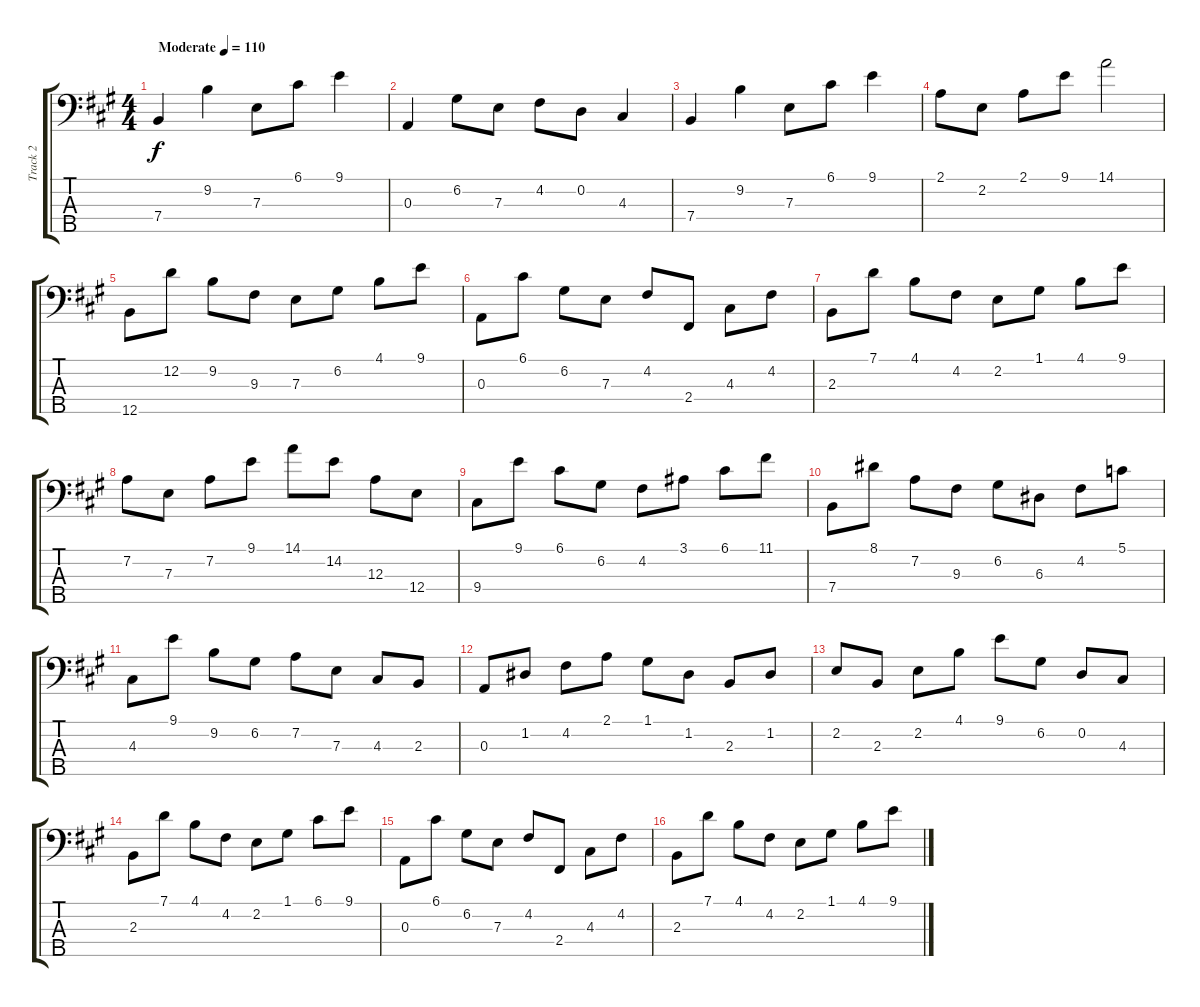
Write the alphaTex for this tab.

\track ("Track 2" "Track 2") {instrument acousticguitarnylon}
\staff {score tabs}
\tuning (G2 D2 A1 E1 B0) {hide}
\ts (4 4)
\tempo (110 "Moderate")
\clef f4
\ks a
7.4.4{dy f instrument acousticguitarnylon} 9.2.4 7.3.8 6.1.8 9.1.4 |
0.3.4 6.2.8 7.3.8 4.2.8 0.2.8 4.3.4 |
7.4.4 9.2.4 7.3.8 6.1.8 9.1.4 |
2.1.8 2.2.8 2.1.8 9.1.8 14.1.2 |
12.5.8 12.2.8 9.2.8 9.3.8 7.3.8 6.2.8 4.1.8 9.1.8 |
0.3.8 6.1.8 6.2.8 7.3.8 4.2.8 2.4.8 4.3.8 4.2.8 |
2.3.8 7.1.8 4.1.8 4.2.8 2.2.8 1.1.8 4.1.8 9.1.8 |
7.2.8 7.3.8 7.2.8 9.1.8 14.1.8 14.2.8 12.3.8 12.4.8 |
9.4.8 9.1.8 6.1.8 6.2.8 4.2.8 3.1.8 6.1.8 11.1.8 |
7.4.8 8.1.8 7.2.8 9.3.8 6.2.8 6.3.8 4.2.8 5.1.8 |
4.3.8 9.1.8 9.2.8 6.2.8 7.2.8 7.3.8 4.3.8 2.3.8 |
0.3.8 1.2.8 4.2.8 2.1.8 1.1.8 1.2.8 2.3.8 1.2.8 |
2.2.8 2.3.8 2.2.8 4.1.8 9.1.8 6.2.8 0.2.8 4.3.8 |
2.3.8 7.1.8 4.1.8 4.2.8 2.2.8 1.1.8 6.1.8 9.1.8 |
0.3.8 6.1.8 6.2.8 7.3.8 4.2.8 2.4.8 4.3.8 4.2.8 |
2.3.8 7.1.8 4.1.8 4.2.8 2.2.8 1.1.8 4.1.8 9.1.8
